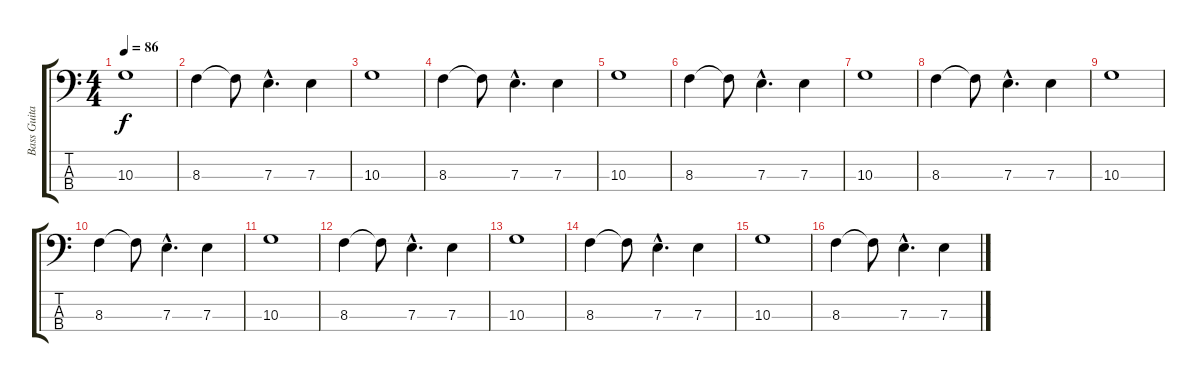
\track ("Bass Guitar" "Bass Guita") {instrument electricbassfinger}
\staff {score tabs}
\tuning (G2 D2 A1 E1) {hide}
\ts (4 4)
\tempo 86
\clef f4
\ks c
10.3.1{dy f} |
8.3.4 8.3{t}.8 7.3{hac}.4{d} 7.3.4 |
10.3.1 |
8.3.4 8.3{t}.8 7.3{hac}.4{d} 7.3.4 |
10.3.1 |
8.3.4 8.3{t}.8 7.3{hac}.4{d} 7.3.4 |
10.3.1 |
8.3.4 8.3{t}.8 7.3{hac}.4{d} 7.3.4 |
10.3.1 |
8.3.4 8.3{t}.8 7.3{hac}.4{d} 7.3.4 |
10.3.1 |
8.3.4 8.3{t}.8 7.3{hac}.4{d} 7.3.4 |
10.3.1 |
8.3.4 8.3{t}.8 7.3{hac}.4{d} 7.3.4 |
10.3.1 |
8.3.4 8.3{t}.8 7.3{hac}.4{d} 7.3.4
